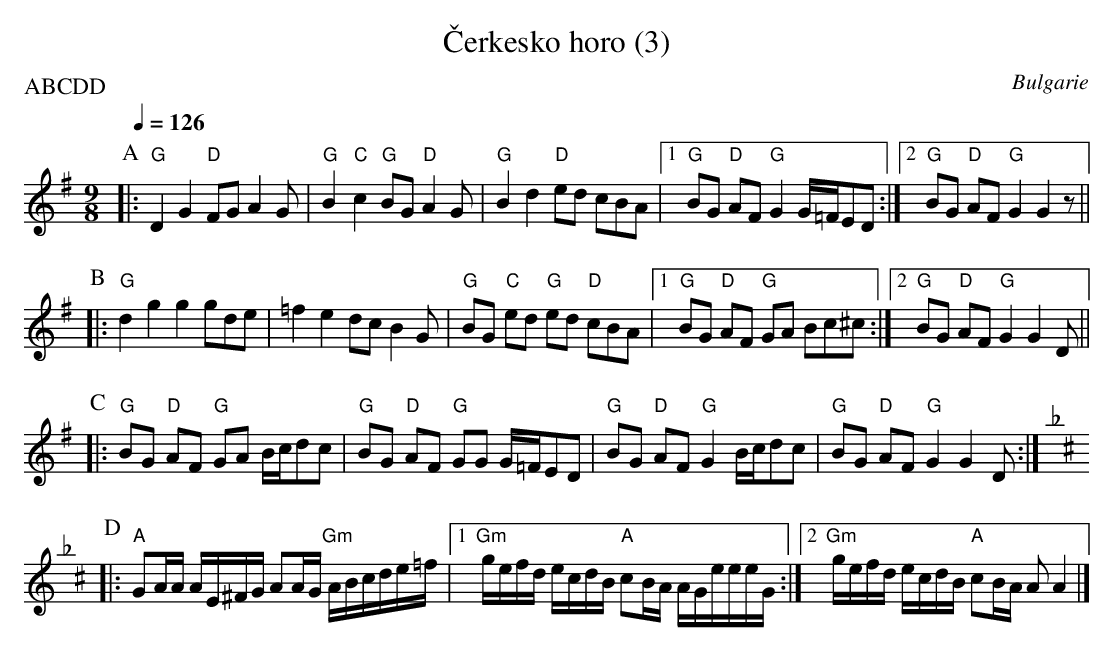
X:1
T:\vCerkesko horo (3)
O:Bulgarie
P:ABCDD
Q:1/4=126
M:9/8
L:1/8
K:G
P:A
|: "G"D2 G2 "D"FG A2G | "G"B2 "C"c2 "G"BG "D"A2G | "G"B2 d2 "D"ed cBA \
 |1 "G"BG "D"AF "G"G2 G/=F/ED :|2  "G"BG "D"AF "G"G2 G2z ||
P:B
|: "G"d2 g2 g2 gde | =f2 e2 dc B2G | "G"BG "C"ed "G"ed "D"cBA \
 |1 "G"BG "D"AF "G"GA Bc^c :|2 "G"BG "D"AF "G"G2 G2D ||
P:C
|: "G"BG "D"AF "G"GA B/c/dc | "G"BG "D"AF "G"GG G/=F/ED \
 | "G"BG "D"AF "G"G2 B/c/dc | "G"BG "D"AF "G"G2 G2D :|
K:Am _b ^c
P:D
|: "A" GA/A/ A/E/^F/G/ AA/G/ "Gm"A/B/c/d/e/=f/ \
 |1 "Gm"g/e/f/d/ e/c/d/B/ "A"cB/A/ A/G/e/e/e/G/ :|2 "Gm"g/e/f/d/ e/c/d/B/ "A"cB/A/ AA2 |]
